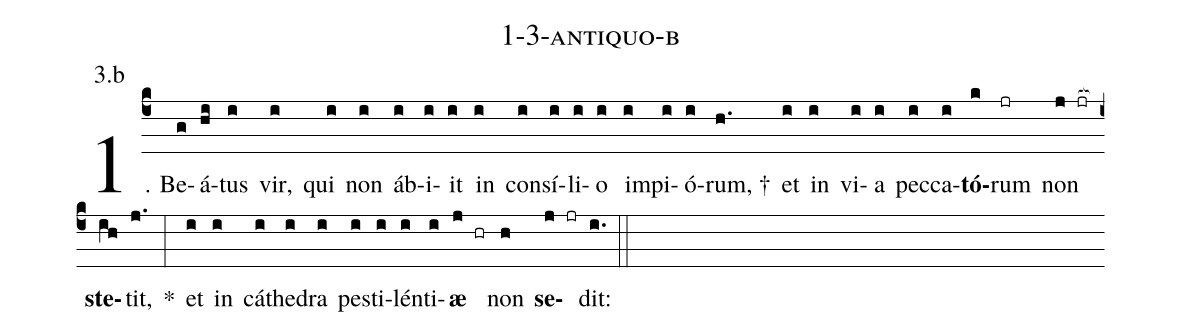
name: 1-3-antiquo-b;
annotation: 3.b;
%%
(c4)1. Be(g)á(hi)tus(i) vir,(i) qui(i) non(i) áb(i)i(i)it(i) in(i) con(i)sí(i)li(i)o(i) im(i)pi(i)ó(i)rum, †(h.) et(i) in(i) vi(i)a(i) pec(i)ca(i)<b>tó</b>(k)rum(jr) non(j jr[ocb:1{]) <b>ste</b>(ih[ocb:0}])tit,(j.) *(:) et(i) in(i) cá(i)the(i)dra(i) pes(i)ti(i)lén(i)ti(i)<b>æ</b>(j hr) non(h) <b>se</b>(j jr)dit:(i.) (::)
